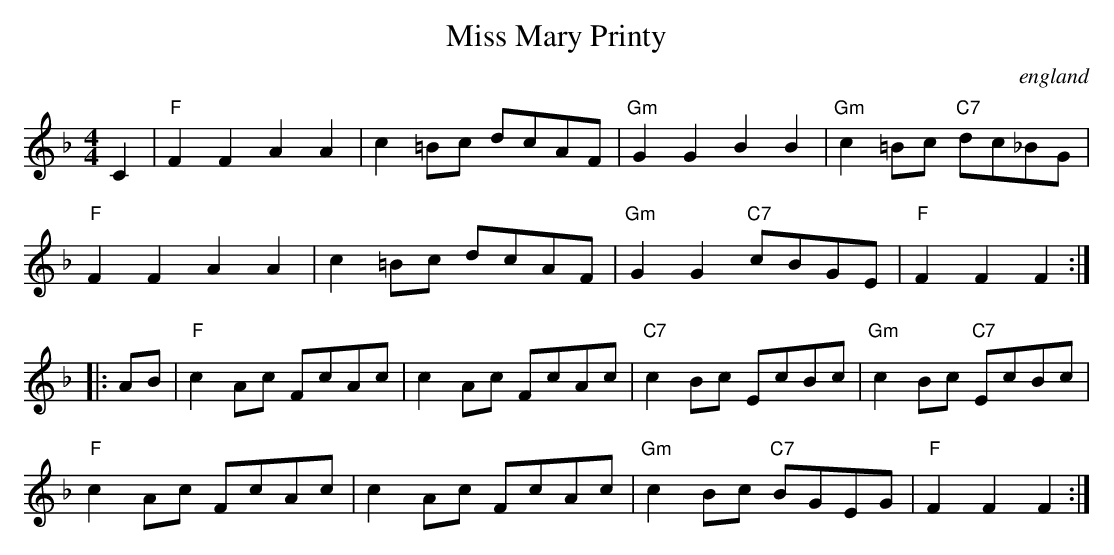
X:1
T:Miss Mary Printy
O:england
M:4/4
L:1/4
K:F
C|"F"FF AA|c=B/2c/2 d/2c/2A/2F/2|"Gm"GG BB|"Gm"c=B/2c/2 "C7"d/2c/2_B/2G/2|
"F"FF AA|c=B/2c/2 d/2c/2A/2F/2|"Gm"GG "C7"c/2B/2G/2E/2|"F"FF F::
A/2B/2|"F"cA/2c/2 F/2c/2A/2c/2|cA/2c/2 F/2c/2A/2c/2|"C7"cB/2c/2 E/2c/2B/2c/2|\
"Gm"cB/2c/2 "C7"E/2c/2B/2c/2|
"F"cA/2c/2 F/2c/2A/2c/2|cA/2c/2 F/2c/2A/2c/2|"Gm"cB/2c/2 "C7"B/2G/2E/2G/2|\
"F"FF F:|
